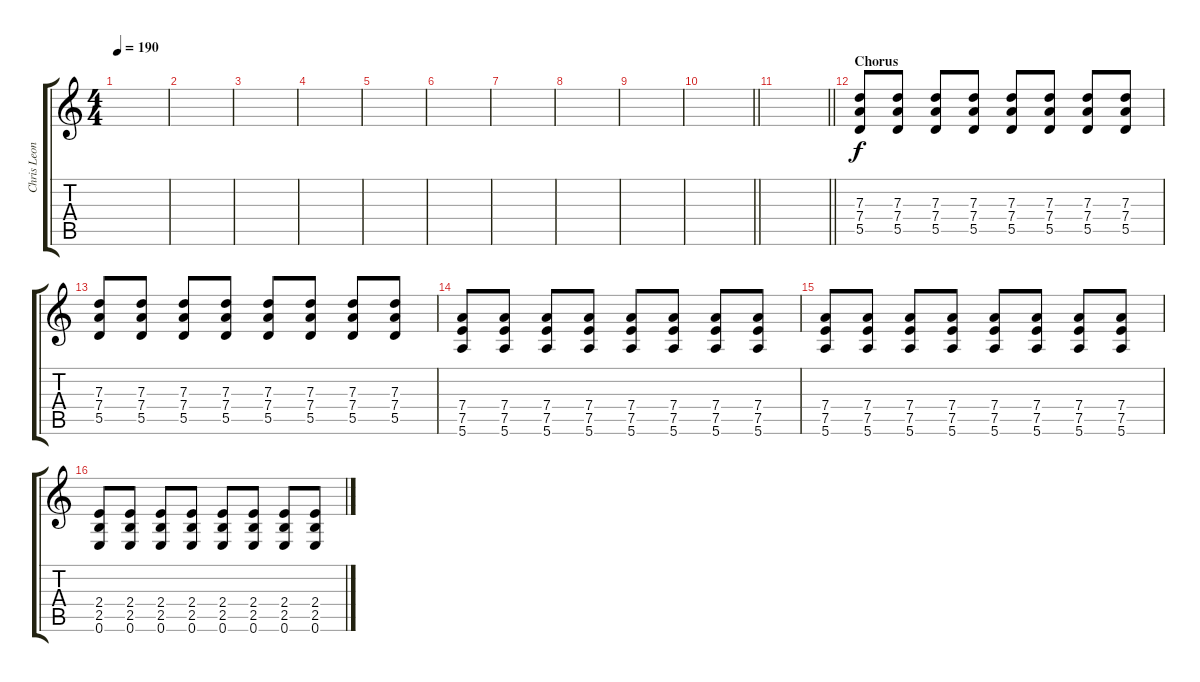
\track ("Chris Leonard" "Chris Leon") {instrument distortionguitar}
\staff {score tabs}
\tuning (E4 B3 G3 D3 A2 E2) {hide}
\ts (4 4)
\tempo 190
\clef g2
\ks c
|
|
|
|
|
|
|
|
|
\barLineRight lightlight
|
\barLineRight lightlight
|
\section ("" "Chorus")
(7.3 7.4 5.5).8 (7.3 7.4 5.5).8 (7.3 7.4 5.5).8 (7.3 7.4 5.5).8 (7.3 7.4 5.5).8 (7.3 7.4 5.5).8 (7.3 7.4 5.5).8 (7.3 7.4 5.5).8 |
(7.3 7.4 5.5).8 (7.3 7.4 5.5).8 (7.3 7.4 5.5).8 (7.3 7.4 5.5).8 (7.3 7.4 5.5).8 (7.3 7.4 5.5).8 (7.3 7.4 5.5).8 (7.3 7.4 5.5).8 |
(7.4 7.5 5.6).8 (7.4 7.5 5.6).8 (7.4 7.5 5.6).8 (7.4 7.5 5.6).8 (7.4 7.5 5.6).8 (7.4 7.5 5.6).8 (7.4 7.5 5.6).8 (7.4 7.5 5.6).8 |
(7.4 7.5 5.6).8 (7.4 7.5 5.6).8 (7.4 7.5 5.6).8 (7.4 7.5 5.6).8 (7.4 7.5 5.6).8 (7.4 7.5 5.6).8 (7.4 7.5 5.6).8 (7.4 7.5 5.6).8 |
(2.4 2.5 0.6).8 (2.4 2.5 0.6).8 (2.4 2.5 0.6).8 (2.4 2.5 0.6).8 (2.4 2.5 0.6).8 (2.4 2.5 0.6).8 (2.4 2.5 0.6).8 (2.4 2.5 0.6).8
